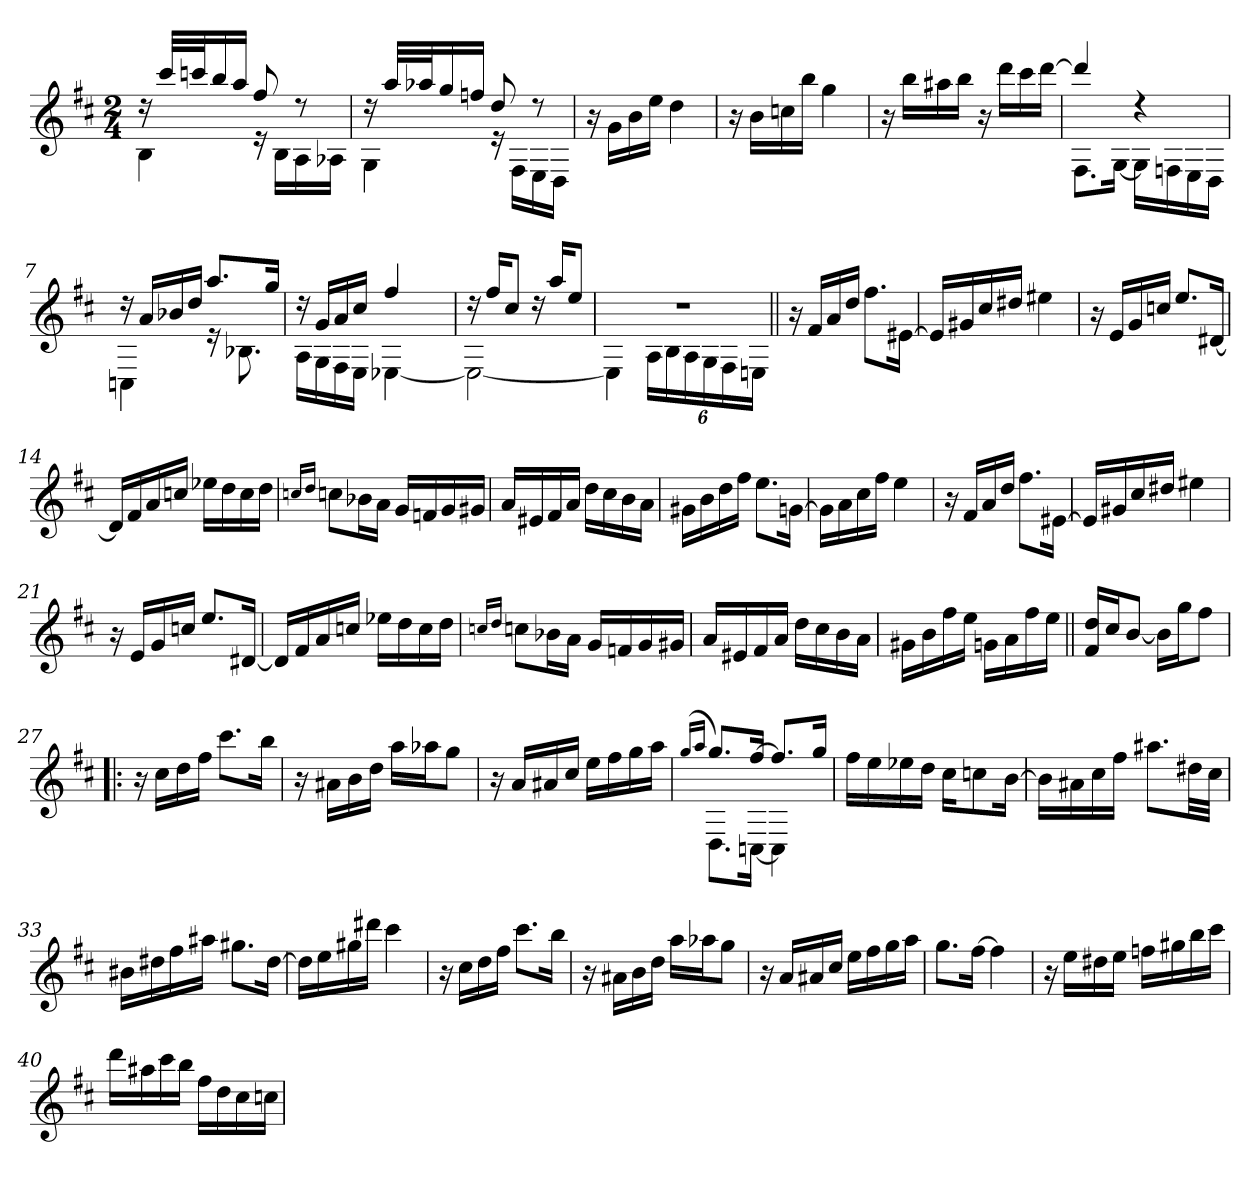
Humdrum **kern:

**kern
*part1
*staff1
*clefG2
*k[f#c#]
*D:
*M2/4
*MM82
=1
*^
16rdd	4B\
32ccc#/LLL	.
32cccn/J	.
16bb/	.
16aa/JJ	.
8ff#/	16rd
.	16B\LL
8rdd	16A\
.	16A-X\JJ
=2	=2
16rdd	4G\
32aa/LLL	.
32aa-X/J	.
16gg/	.
16ffn/JJ	.
8dd/	16rd
.	16F#\LL
8rdd	16E\
.	16D\JJ
*v	*v
=3
16r
16g\LL
16b\
16ee\JJ
4dd\
=4
16r
16b\LL
16ccn\
16bb\JJ
4gg\
!!LO:LB:g=z
=5
16r
16bb\LL
16aa#X\
16bb\JJ
16r
16ddd\LL
16ccc#\
[16ddd\JJ
=6
*^
4ddd/]	8.F#\L
.	[<16G\Jk
4rdd	16G\LL]
.	16Fn\
.	16E\
.	16D\JJ
=7	=7
16rdd	4Cn\
16a/LL	.
16b-X/	.
16dd/JJ	.
8.aa/L	16rd
.	8.B-X\
16gg/Jk	.
=8	=8
*	*^
16rdd	16A\LL	4ryy
16g/LL	16G\	.
16a/	16F#\	.
16cc#/JJ	16E\JJ	.
4ff#/	[<4E-X\	16ryy
.	.	16ryy
.	.	16ryy
.	.	16ryy
*	*v	*v
=9	=9
16rdd	2E-\_
16ff#/KL	.
8cc#/J	.
16rdd	.
16aa/KL	.
8ee/J	.
!!LO:LB:g=z	!!
=10	=10
2rdd	4E-\]
.	24A\LL
.	24B\
.	24A\
.	24G\
.	24F#\
.	24En\JJ
*v	*v
=11||
16r
16f#/LL
16a/
16dd/JJ
8.ff#\L
[16e#X\Jk
=12
16e#/LL]
16g#X/
16cc#/
16dd#X/JJ
4ee#X\
=13
16r
16e/LL
16g/
16ccn/JJ
8.ee/L
[16d#X/Jk
=14
16d#/LL]
16f#/
16a/
16ccn/JJ
16ee-X\LL
16dd\
16cc\
16dd\JJ
!!LO:LB:g=z
=15
16qccn/LL
16qdd/JJ
8cc\L
16b-X\L
16a\JJ
16g/LL
16fn/
16g/
16g#X/JJ
=16
16a/LL
16e#X/
16f#/
16a/JJ
16dd\LL
16cc#\
16b\
16a\JJ
=17
16g#X\LL
16b\
16dd\
16ff#\JJ
8.ee\L
[16gn\Jk
=18
16g\LL]
16a\
16cc#\
16ff#\JJ
4ee\
=19
16r
16f#/LL
16a/
16dd/JJ
8.ff#\L
[16e#X\Jk
!!LO:LB:g=z
=20
16e#/LL]
16g#X/
16cc#/
16dd#X/JJ
4ee#X\
=21
16r
16e/LL
16g/
16ccn/JJ
8.ee/L
[16d#X/Jk
=22
16d#/LL]
16f#/
16a/
16ccn/JJ
16ee-X\LL
16dd\
16cc\
16dd\JJ
=23
16qccn/LL
16qdd/JJ
8cc\L
16b-X\L
16a\JJ
16g/LL
16fn/
16g/
16g#X/JJ
=24
16a/LL
16e#X/
16f#/
16a/JJ
16dd\LL
16cc#\
16b\
16a\JJ
!!LO:LB:g=z
=25
16g#X\LL
16b\
16ff#\
16ee\JJ
16gn\LL
16a\
16ff#\
16ee\JJ
=26||
16f#/ 16dd/LL
16cc#/J
[8b/J
16b\LL]
16gg\J
8ff#\J
=27!|:
16r
16cc#\LL
16dd\
16ff#\JJ
8.ccc#\L
16bb\Jk
=28
16r
16a#X\LL
16b\
16dd\JJ
16aa\LL
16aa-X\J
8gg\J
=29
16r
16a/LL
16a#X/
16cc#/JJ
16ee\LL
16ff#\
16gg\
16aa\JJ
!!LO:LB:g=z
=30
(<16qgg/LL
16qaa/JJ
*^
8.gg/L)	8.D\L
[>16ff#/Jk	[<16Cn\Jk
8.ff#/L]	4C\]
16gg/Jk	.
*v	*v
=31
16ff#\LL
16ee\
16ee-X\
16dd\JJ
16cc#\KL
8ccn\
[16b\Jk
=32
16b\LL]
16a#X\
16cc#\
16ff#\JJ
8.aa#X\L
32dd#X\LL
32cc#\JJJ
=33
16b#X\LL
16dd#X\
16ff#\
16aa#X\JJ
8.gg#X\L
[16dd#\Jk
=34
16dd#\LL]
16ee\
16gg#X\
16ddd#X\JJ
4ccc#\
!!LO:LB:g=z
=35
16r
16cc#\LL
16dd\
16ff#\JJ
8.ccc#\L
16bb\Jk
=36
16r
16a#X\LL
16b\
16dd\JJ
16aa\LL
16aa-X\J
8gg\J
=37
16r
16a/LL
16a#X/
16cc#/JJ
16ee\LL
16ff#\
16gg\
16aa\JJ
=38
8.gg\L
[16ff#\Jk
4ff#\]
=39
16r
16ee\LL
16dd#X\
16ee\JJ
16ffn\LL
16gg#X\
16bb\
16ccc#\JJ
!!LO:PB:g=z
=40
16ddd\LL
16aa#X\
16ccc#\
16bb\JJ
16ff#\LL
16dd\
16cc#\
16ccn\JJ
=
*-
